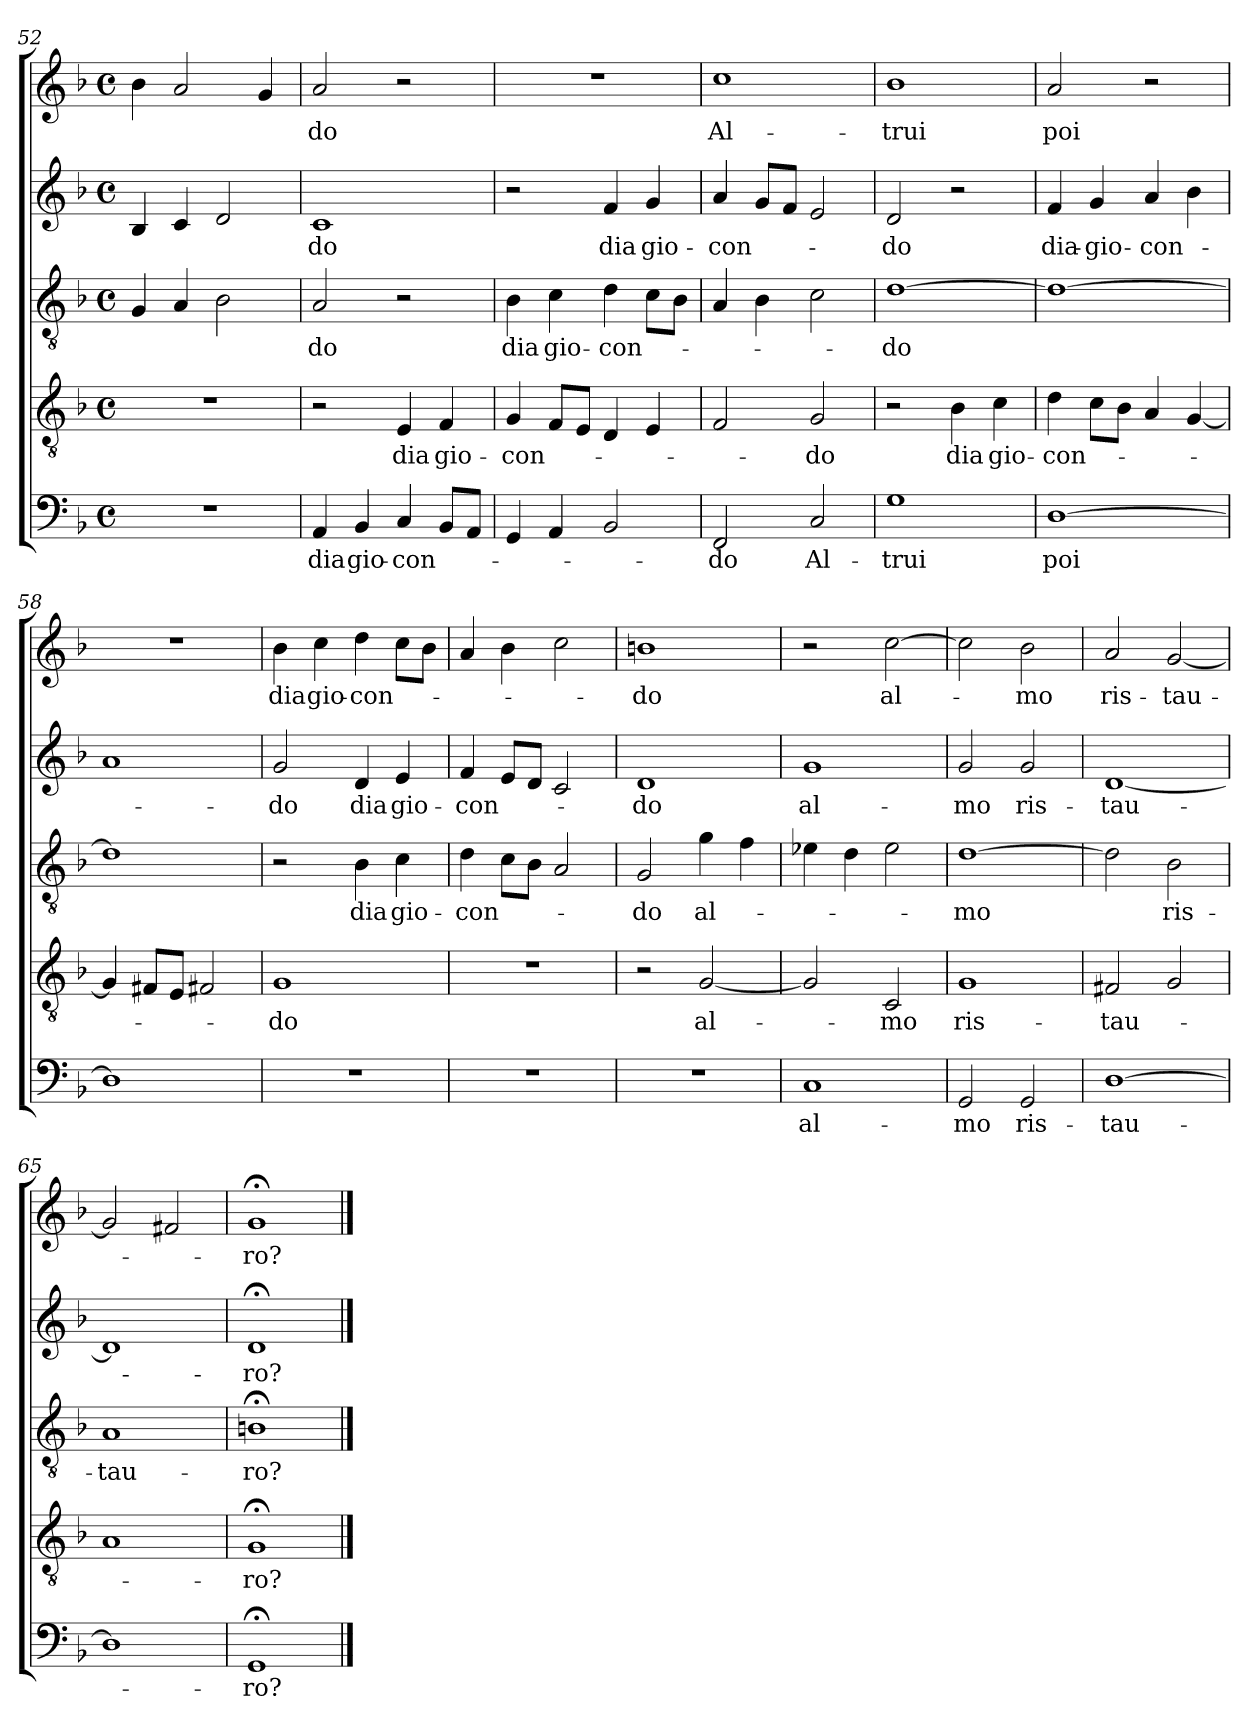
**kern	**text	**kern	**text	**kern	**text	**kern	**text	**kern	**text
*part5	*part5	*part4	*part4	*part3	*part3	*part2	*part2	*part1	*part1
*staff5	*staff5	*staff4	*staff4	*staff3	*staff3	*staff2	*staff2	*staff1	*staff1
*clefF4	*	*clefGv2	*	*clefGv2	*	*clefG2	*	*clefG2	*
*k[b-]	*	*k[b-]	*	*k[b-]	*	*k[b-]	*	*k[b-]	*
*F:	*	*F:	*	*F:	*	*F:	*	*F:	*
*M4/4	*	*M4/4	*	*M4/4	*	*M4/4	*	*M4/4	*
*met(c)	*	*met(c)	*	*met(c)	*	*met(c)	*	*met(c)	*
=52	=52	=52	=52	=52	=52	=52	=52	=52	=52
1r	.	1r	.	4G/	.	4B-/	.	4b-\	.
.	.	.	.	4A/	.	4c/	.	2a/	.
.	.	.	.	2B-\	.	2d/	.	.	.
.	.	.	.	.	.	.	.	4g/	.
=53	=53	=53	=53	=53	=53	=53	=53	=53	=53
4AA/	dia	2r	.	2A/	-do	1c	-do	2a/	-do
4BB-/	gio-	.	.	.	.	.	.	.	.
4C/	-con-	4E/	dia	2r	.	.	.	2r	.
8BB-/L	.	4F/	gio-	.	.	.	.	.	.
8AA/J	.	.	.	.	.	.	.	.	.
=54	=54	=54	=54	=54	=54	=54	=54	=54	=54
4GG/	.	4G/	-con-	4B-\	dia	2r	.	1r	.
4AA/	.	8F/L	.	4c\	gio-	.	.	.	.
.	.	8E/J	.	.	.	.	.	.	.
2BB-/	.	4D/	.	4d\	-con-	4f/	dia	.	.
.	.	4E/	.	8c\L	.	4g/	gio-	.	.
.	.	.	.	8B-\J	.	.	.	.	.
!!LO:LB:g=z
=55	=55	=55	=55	=55	=55	=55	=55	=55	=55
2FF/	-do	2F/	.	4A/	.	4a/	-con-	1cc	Al-
.	.	.	.	4B-\	.	8g/L	.	.	.
.	.	.	.	.	.	8f/J	.	.	.
2C/	Al-	2G/	-do	2c\	.	2e/	.	.	.
=56	=56	=56	=56	=56	=56	=56	=56	=56	=56
1G	-trui	2r	.	[1d	-do	2d/	-do	1b-	-trui
.	.	4B-\	dia	.	.	2r	.	.	.
.	.	4c\	gio-	.	.	.	.	.	.
=57	=57	=57	=57	=57	=57	=57	=57	=57	=57
[1D	poi	4d\	-con-	1d_	.	4f/	dia-	2a/	poi
.	.	8c\L	.	.	.	4g/	-gio-	.	.
.	.	8B-\J	.	.	.	.	.	.	.
.	.	4A/	.	.	.	4a/	-con-	2r	.
.	.	[4G/	.	.	.	4b-\	.	.	.
=58	=58	=58	=58	=58	=58	=58	=58	=58	=58
1D]	.	4G/]	.	1d]	.	1a	.	1r	.
.	.	8F#X/L	.	.	.	.	.	.	.
.	.	8E/J	.	.	.	.	.	.	.
.	.	2F#X/	.	.	.	.	.	.	.
=59	=59	=59	=59	=59	=59	=59	=59	=59	=59
1r	.	1G	-do	2r	.	2g/	-do	4b-\	dia
.	.	.	.	.	.	.	.	4cc\	gio-
.	.	.	.	4B-\	dia	4d/	dia	4dd\	-con-
.	.	.	.	4c\	gio-	4e/	gio-	8cc\L	.
.	.	.	.	.	.	.	.	8b-\J	.
=60	=60	=60	=60	=60	=60	=60	=60	=60	=60
1r	.	1r	.	4d\	-con-	4f/	-con-	4a/	.
.	.	.	.	8c\L	.	8e/L	.	4b-\	.
.	.	.	.	8B-\J	.	8d/J	.	.	.
.	.	.	.	2A/	.	2c/	.	2cc\	.
!!LO:LB:g=z
=61	=61	=61	=61	=61	=61	=61	=61	=61	=61
1r	.	2r	.	2G/	-do	1d	-do	1bn	-do
.	.	[2G/	al-	4g\	al-	.	.	.	.
.	.	.	.	4f\	.	.	.	.	.
=62	=62	=62	=62	=62	=62	=62	=62	=62	=62
1C	al-	2G/]	.	4e-X\	.	1g	al-	2r	.
.	.	.	.	4d\	.	.	.	.	.
.	.	2C/	-mo	2e-\	.	.	.	[2cc\	al-
=63	=63	=63	=63	=63	=63	=63	=63	=63	=63
2GG/	-mo	1G	ris-	[1d	-mo	2g/	-mo	2cc\]	.
2GG/	ris-	.	.	.	.	2g/	ris-	2b-\	-mo
=64	=64	=64	=64	=64	=64	=64	=64	=64	=64
[1D	-tau-	2F#X/	-tau-	2d\]	.	[1d	-tau-	2a/	ris-
.	.	2G/	.	2B-\	ris-	.	.	[2g/	-tau-
=65	=65	=65	=65	=65	=65	=65	=65	=65	=65
1D]	.	1A	.	1A	-tau-	1d]	.	2g/]	.
.	.	.	.	.	.	.	.	2f#X/	.
=66	=66	=66	=66	=66	=66	=66	=66	=66	=66
1GG;<	-ro?	1G;<	-ro?	1Bn;<	-ro?	1d;<	-ro?	1g;<	-ro?
==	==	==	==	==	==	==	==	==	==
*-	*-	*-	*-	*-	*-	*-	*-	*-	*-
